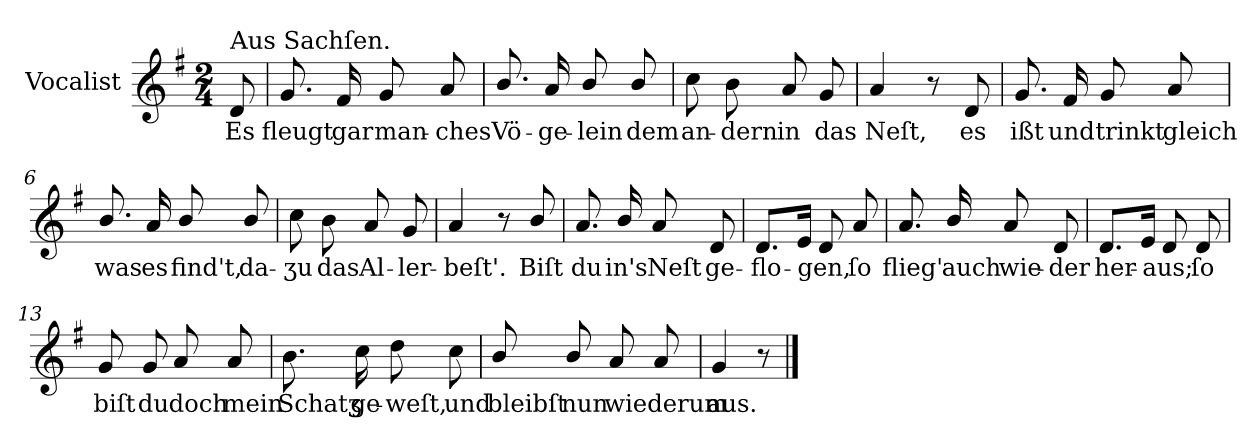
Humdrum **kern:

**kern	**text
*part1	*part1
*staff1	*staff1
*I"Vocalist	*
*k[f#]	*
*G:	*
*M2/4	*
=	=
!LO:TX:a:t=Aus Sachſen.	!
8d	Es
=1	=1
8.g	fleugt
16f#	gar
8g	man-
8a	-ches
=2	=2
8.b/	Vö-
16a	-ge-
8b/	-lein
8b/	dem
=3	=3
8cc	an-
8b	-dern
8a	in
8g	das
=4	=4
4a	Neſt,
8r	.
8d	es
=5	=5
8.g	ißt
16f#	und
8g	trinkt
8a	gleich
=6	=6
8.b/	was
16a	es
8b/	find't,
8b/	da-
=7	=7
8cc	-ʒu
8b	das
8a	Al-
8g	-ler-
=8	=8
4a	-beſt'.
8r	.
8b/	Biſt
=9	=9
8.a	du
16b/	in's
8a	Neſt
8d	ge-
=10	=10
8.dL	-flo-
16eJk	.
8d	-gen,
8a	ſo
=11	=11
8.a	flieg'
16b/	auch
8a	wie-
8d	-der
=12	=12
8.dL	her-
16eJk	.
8d	-aus;
8d	ſo
=13	=13
8g	biſt
8g	du
8a	doch
8a	mein
=14	=14
8.b	Schatʒ
16cc	ge-
8dd	-weſt,
8cc	und
=15	=15
8b/	bleibſt
8b/	nun
8a	wiederum
8a	.
=16	=16
4g	aus.
8r	.
==	==
*-	*-
